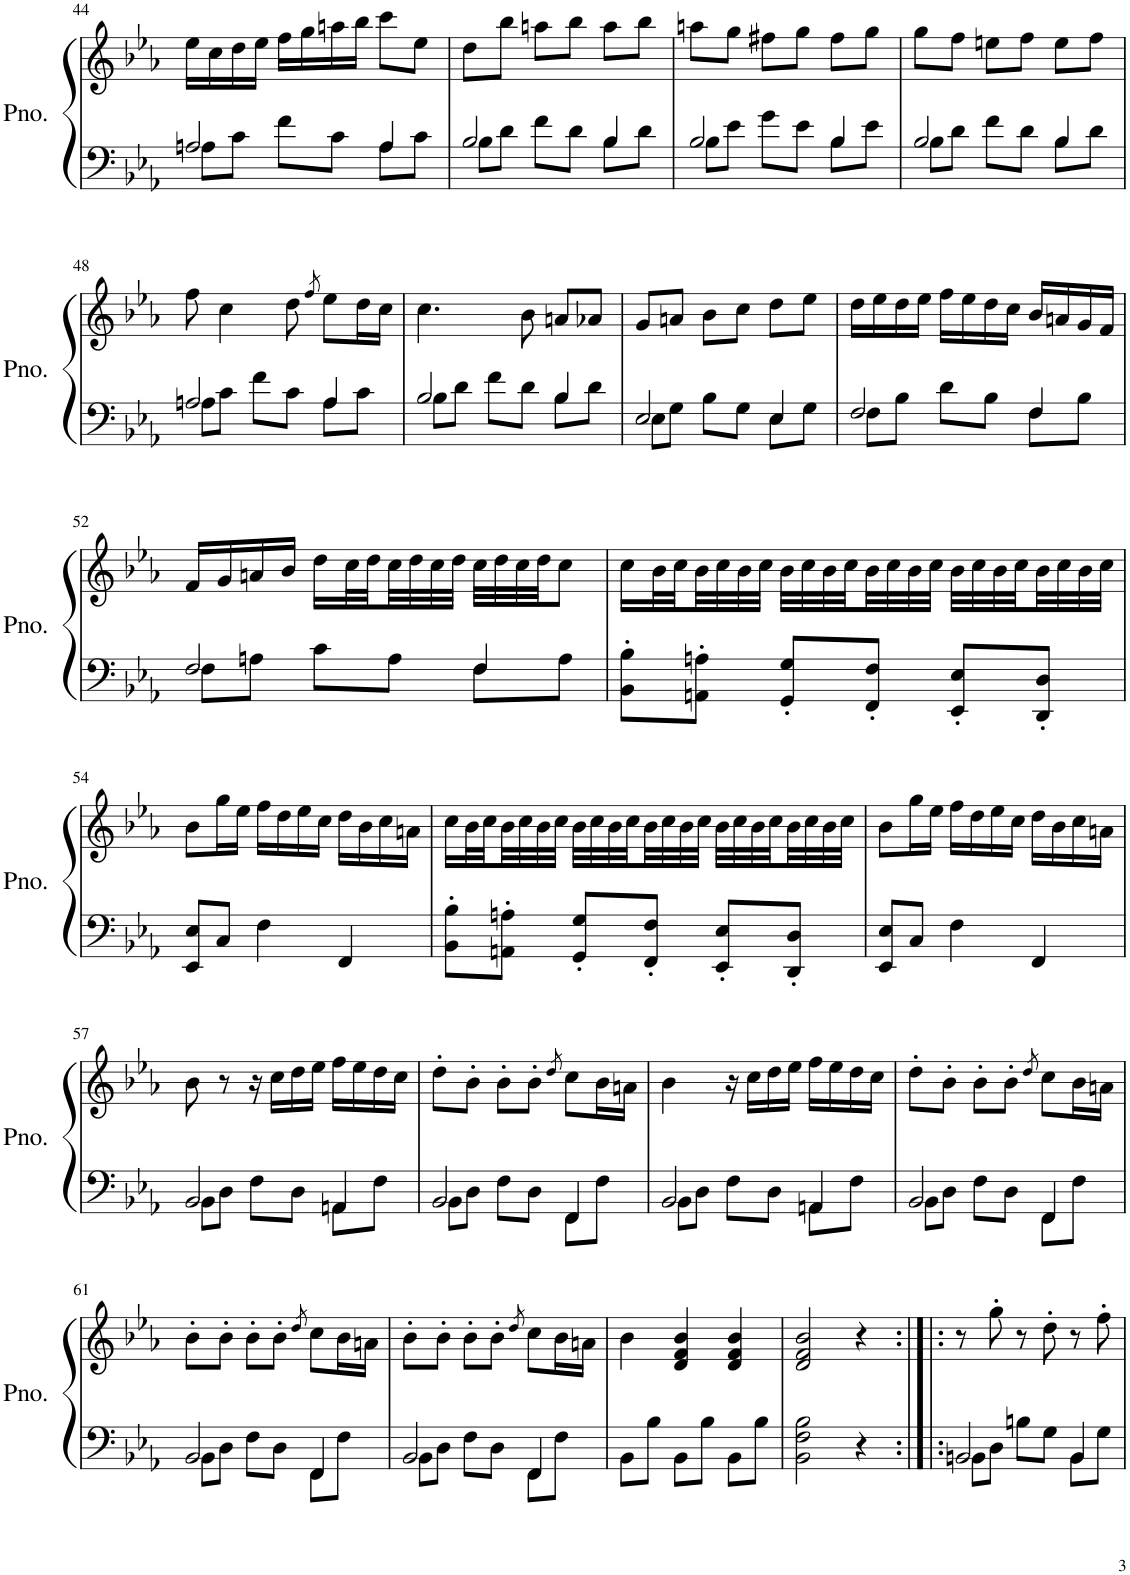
**kern	**kern
*part1	*part1
*staff2	*staff1
*I"Piano	*
*I'Pno.	*
!!LO:PB:g=z
*clefF4	*clefG2
*k[b-e-a-]	*k[b-e-a-]
*M3/4	*M3/4
=44	=44
*^	*
2An/	8A\L	16ee-\LL
.	.	16cc\
.	8c\J	16dd\
.	.	16ee-\JJ
.	8f\L	16ff\LL
.	.	16gg\
.	8c\J	16aan\
.	.	16bb-\JJ
4A/	8A\L	8ccc\L
.	8c\J	8ee-\J
=45	=45	=45
2B-/	8B-\L	8dd\L
.	8d\J	8bb-\J
.	8f\L	8aan\L
.	8d\J	8bb-\J
4B-/	8B-\L	8aa\L
.	8d\J	8bb-\J
=46	=46	=46
2B-/	8B-\L	8aan\L
.	8e-\J	8gg\J
.	8g\L	8ff#X\L
.	8e-\J	8gg\J
4B-/	8B-\L	8ff#\L
.	8e-\J	8gg\J
=47	=47	=47
2B-/	8B-\L	8gg\L
.	8d\J	8ff\J
.	8f\L	8een\L
.	8d\J	8ff\J
4B-/	8B-\L	8ee\L
.	8d\J	8ff\J
!!LO:LB:g=z
=48	=48	=48
2An/	8A\L	8ff\
.	8c\J	4cc\
.	8f\L	.
.	8c\J	8dd\
.	.	8qff/
4A/	8A\L	8ee-\L
.	8c\J	16dd\L
.	.	16cc\JJ
=49	=49	=49
2B-/	8B-\L	4.cc\
.	8d\J	.
.	8f\L	.
.	8d\J	8b-\
4B-/	8B-\L	8an/L
.	8d\J	8a-X/J
=50	=50	=50
2E-/	8E-\L	8g/L
.	8G\J	8an/J
.	8B-\L	8b-\L
.	8G\J	8cc\J
4E-/	8E-\L	8dd\L
.	8G\J	8ee-\J
=51	=51	=51
2F/	8F\L	16dd\LL
.	.	16ee-\
.	8B-\J	16dd\
.	.	16ee-\JJ
.	8d\L	16ff\LL
.	.	16ee-\
.	8B-\J	16dd\
.	.	16cc\JJ
4F/	8F\L	16b-/LL
.	.	16an/
.	8B-\J	16g/
.	.	16f/JJ
!!LO:LB:g=z
=52	=52	=52
2F/	8F\L	16f/LL
.	.	16g/
.	8An\J	16an/
.	.	16b-/JJ
.	8c\L	16dd\LL
.	.	32cc\L
.	.	32dd\
.	8A\J	32cc\
.	.	32dd\
.	.	32cc\
.	.	32dd\JJJ
4F/	8F\L	32cc\LLL
.	.	32dd\
.	.	32cc\
.	.	32dd\JJ
.	8A\J	8cc\J
*v	*v	*
=53	=53
8BB-\' 8B-\'L	16cc\LL
.	32b-\L
.	32cc\
8AAn\' 8An\'J	32b-\
.	32cc\
.	32b-\
.	32cc\JJJ
8GG/' 8G/'L	32b-\LLL
.	32cc\
.	32b-\
.	32cc\
8FF/' 8F/'J	32b-\
.	32cc\
.	32b-\
.	32cc\JJJ
8EE-/' 8E-/'L	32b-\LLL
.	32cc\
.	32b-\
.	32cc\
8DD/' 8D/'J	32b-\
.	32cc\
.	32b-\
.	32cc\JJJ
!!LO:LB:g=z
=54	=54
8EE-/ 8E-/L	8b-\L
8C/J	16gg\L
.	16ee-\JJ
4F\	16ff\LL
.	16dd\
.	16ee-\
.	16cc\JJ
4FF/	16dd\LL
.	16b-\
.	16cc\
.	16an\JJ
=55	=55
8BB-\' 8B-\'L	16cc\LL
.	32b-\L
.	32cc\
8AAn\' 8An\'J	32b-\
.	32cc\
.	32b-\
.	32cc\JJJ
8GG/' 8G/'L	32b-\LLL
.	32cc\
.	32b-\
.	32cc\
8FF/' 8F/'J	32b-\
.	32cc\
.	32b-\
.	32cc\JJJ
8EE-/' 8E-/'L	32b-\LLL
.	32cc\
.	32b-\
.	32cc\
8DD/' 8D/'J	32b-\
.	32cc\
.	32b-\
.	32cc\JJJ
=56	=56
8EE-/ 8E-/L	8b-\L
8C/J	16gg\L
.	16ee-\JJ
4F\	16ff\LL
.	16dd\
.	16ee-\
.	16cc\JJ
4FF/	16dd\LL
.	16b-\
.	16cc\
.	16an\JJ
!!LO:LB:g=z
=57	=57
*^	*
2BB-/	8BB-\L	8b-\
.	8D\J	8r
.	8F\L	16r
.	.	16cc\LL
.	8D\J	16dd\
.	.	16ee-\JJ
4AAn/	8AA\L	16ff\LL
.	.	16ee-\
.	8F\J	16dd\
.	.	16cc\JJ
=58	=58	=58
2BB-/	8BB-\L	8dd'\L
.	8D\J	8b-'\J
.	8F\L	8b-'\L
.	8D\J	8b-'\J
.	.	8qdd/
4FF/	8FF\L	8cc\L
.	8F\J	16b-\L
.	.	16an\JJ
=59	=59	=59
2BB-/	8BB-\L	4b-\
.	8D\J	.
.	8F\L	16r
.	.	16cc\LL
.	8D\J	16dd\
.	.	16ee-\JJ
4AAn/	8AA\L	16ff\LL
.	.	16ee-\
.	8F\J	16dd\
.	.	16cc\JJ
=60	=60	=60
2BB-/	8BB-\L	8dd'\L
.	8D\J	8b-'\J
.	8F\L	8b-'\L
.	8D\J	8b-'\J
.	.	8qdd/
4FF/	8FF\L	8cc\L
.	8F\J	16b-\L
.	.	16an\JJ
!!LO:LB:g=z
=61	=61	=61
2BB-/	8BB-\L	8b-'\L
.	8D\J	8b-'\J
.	8F\L	8b-'\L
.	8D\J	8b-'\J
.	.	8qdd/
4FF/	8FF\L	8cc\L
.	8F\J	16b-\L
.	.	16an\JJ
=62	=62	=62
2BB-/	8BB-\L	8b-'\L
.	8D\J	8b-'\J
.	8F\L	8b-'\L
.	8D\J	8b-'\J
.	.	8qdd/
4FF/	8FF\L	8cc\L
.	8F\J	16b-\L
.	.	16an\JJ
*v	*v	*
=63	=63
8BB-\L	4b-\
8B-\J	.
8BB-\L	4d/ 4f/ 4b-/
8B-\J	.
8BB-\L	4d/ 4f/ 4b-/
8B-\J	.
=64	=64
2BB-\ 2F\ 2B-\	2d/ 2f/ 2b-/
4r	4r
=65:|!|:	=65:|!|:
*^	*
2BBn/	8BB\L	8r
.	8D\J	8gg'\
.	8Bn\L	8r
.	8G\J	8dd'\
4BB/	8BB\L	8r
.	8G\J	8ff'\
*v	*v	*
=	=
*-	*-
